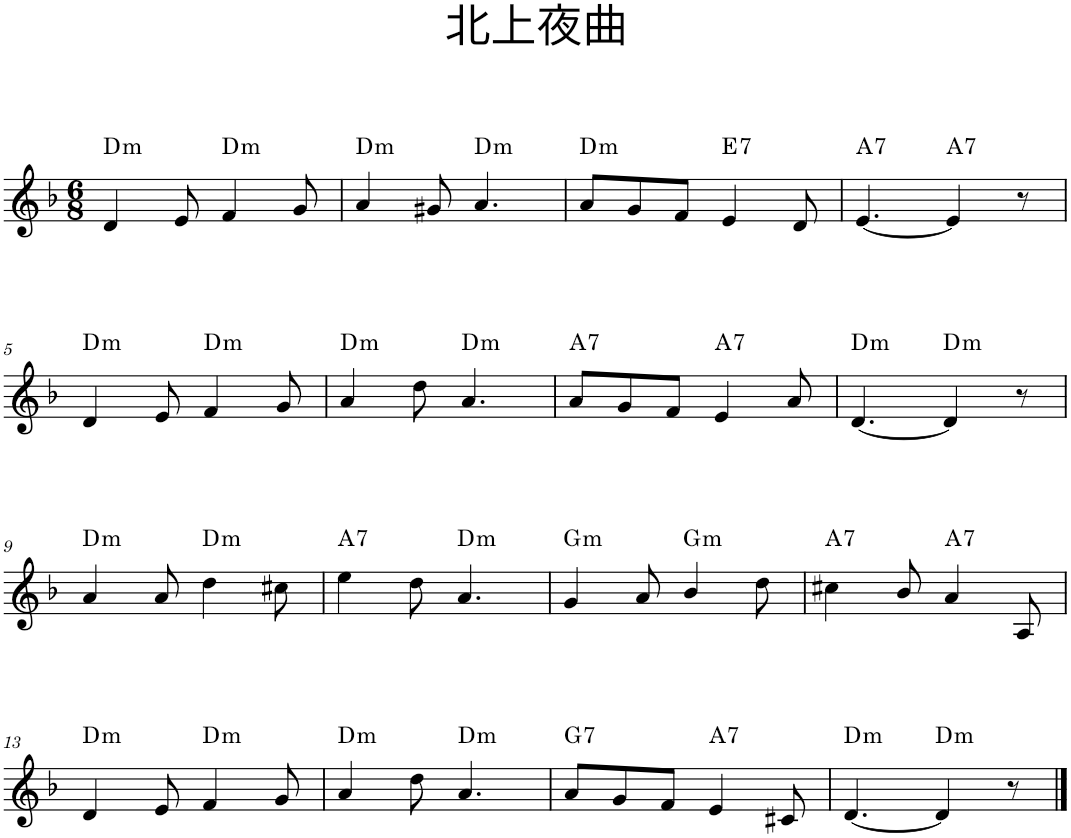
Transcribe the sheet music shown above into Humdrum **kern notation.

**kern	**harte
*part1	*part1
*staff1	*
*I"Piano	*
*I'Pno.	*
*clefG2	*
*k[b-]	*
*M6/8	*
=1	=1
!	!LO:H:kt=m
4d/	D:min
8e/	.
!	!LO:H:kt=m
4f/	D:min
8g/	.
=2	=2
!	!LO:H:kt=m
4a/	D:min
8g#X/	.
!	!LO:H:kt=m
4.a/	D:min
=3	=3
!	!LO:H:kt=m
8a/L	D:min
8g/	.
8f/J	.
!	!LO:H:kt=7
4e/	E:7
8d/	.
=4	=4
!	!LO:H:kt=7
[<4.e/	A:7
!	!LO:H:kt=7
4e/]	A:7
8r	.
!!LO:LB:g=z
=5	=5
!	!LO:H:kt=m
4d/	D:min
8e/	.
!	!LO:H:kt=m
4f/	D:min
8g/	.
=6	=6
!	!LO:H:kt=m
4a/	D:min
8dd\	.
!	!LO:H:kt=m
4.a/	D:min
=7	=7
!	!LO:H:kt=7
8a/L	A:7
8g/	.
8f/J	.
!	!LO:H:kt=7
4e/	A:7
8a/	.
=8	=8
!	!LO:H:kt=m
[<4.d/	D:min
!	!LO:H:kt=m
4d/]	D:min
8r	.
!!LO:LB:g=z
=9	=9
!	!LO:H:kt=m
4a/	D:min
8a/	.
!	!LO:H:kt=m
4dd\	D:min
8cc#X\	.
=10	=10
!	!LO:H:kt=7
4ee\	A:7
8dd\	.
!	!LO:H:kt=m
4.a/	D:min
=11	=11
!	!LO:H:kt=m
4g/	G:min
8a/	.
!	!LO:H:kt=m
4b-/	G:min
8dd\	.
=12	=12
!	!LO:H:kt=7
4cc#X\	A:7
8b-/	.
!	!LO:H:kt=7
4a/	A:7
8A/	.
!!LO:LB:g=z
=13	=13
!	!LO:H:kt=m
4d/	D:min
8e/	.
!	!LO:H:kt=m
4f/	D:min
8g/	.
=14	=14
!	!LO:H:kt=m
4a/	D:min
8dd\	.
!	!LO:H:kt=m
4.a/	D:min
=15	=15
!	!LO:H:kt=7
8a/L	G:7
8g/	.
8f/J	.
!	!LO:H:kt=7
4e/	A:7
8c#X/	.
=16	=16
!	!LO:H:kt=m
[<4.d/	D:min
!	!LO:H:kt=m
4d/]	D:min
8r	.
==	==
*-	*-
